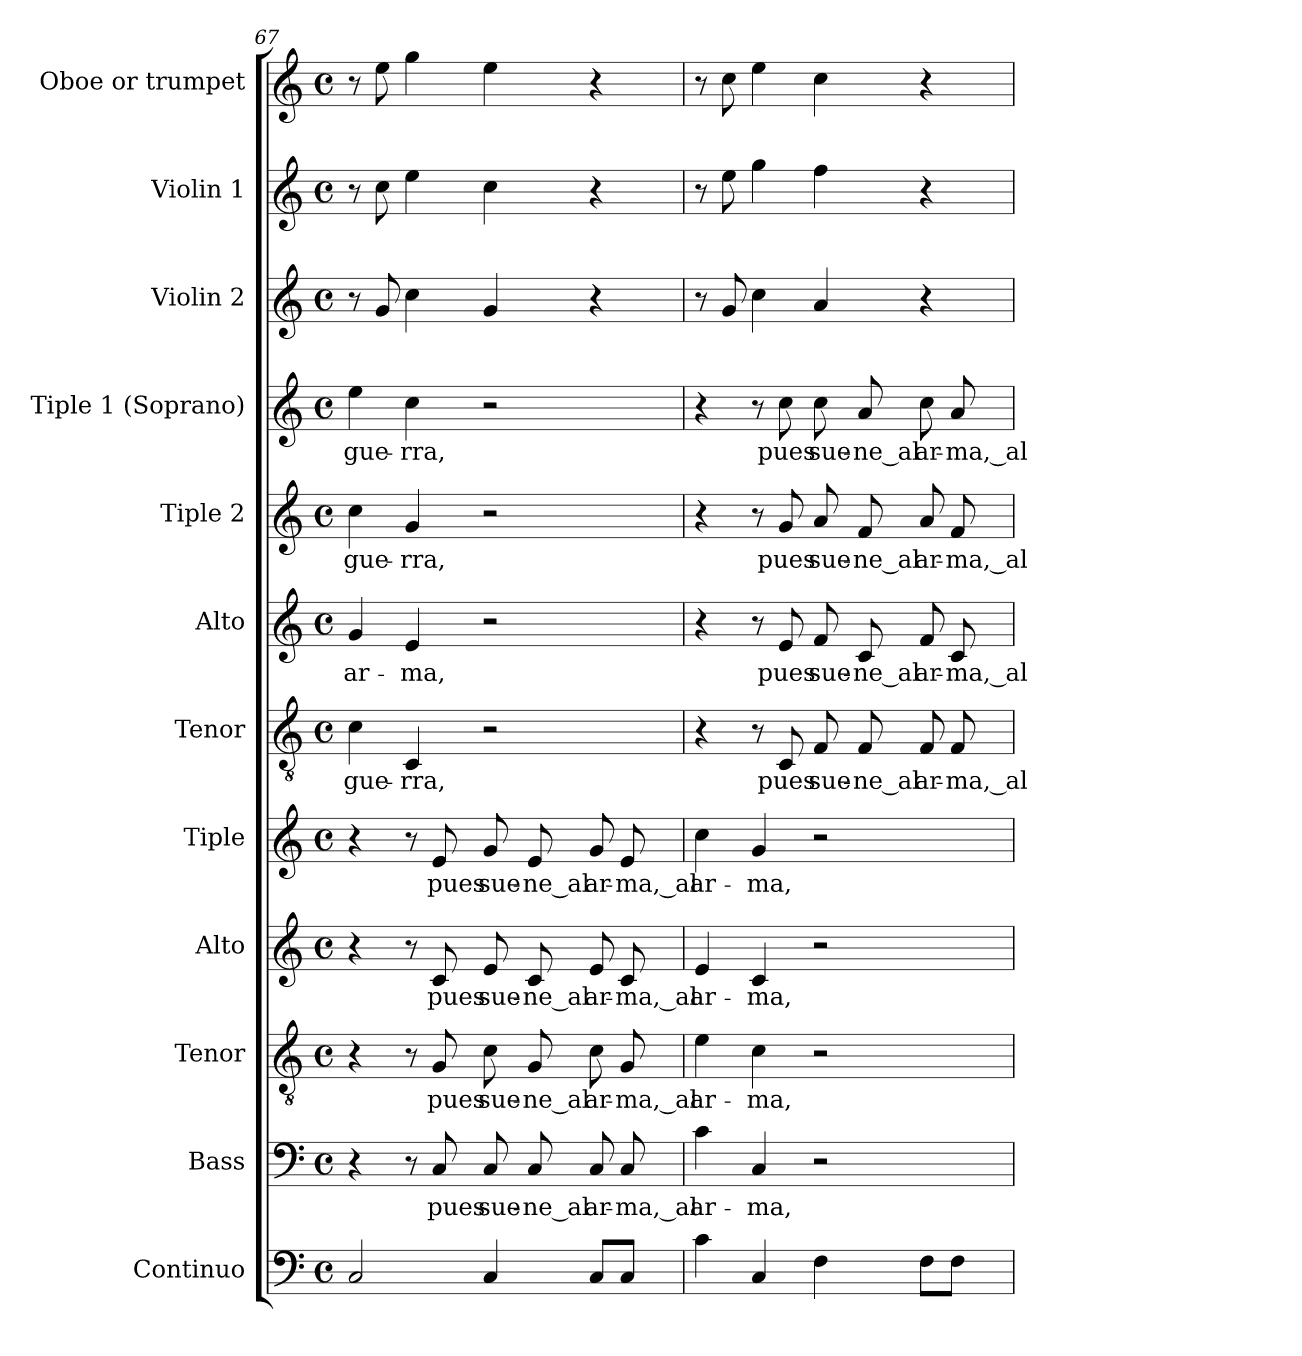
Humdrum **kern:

**kern	**kern	**text	**kern	**text	**kern	**text	**kern	**text	**kern	**text	**kern	**text	**kern	**text	**kern	**text	**kern	**kern	**kern
*part12	*part11	*part11	*part10	*part10	*part9	*part9	*part8	*part8	*part7	*part7	*part6	*part6	*part5	*part5	*part4	*part4	*part3	*part2	*part1
*staff12	*staff11	*staff11	*staff10	*staff10	*staff9	*staff9	*staff8	*staff8	*staff7	*staff7	*staff6	*staff6	*staff5	*staff5	*staff4	*staff4	*staff3	*staff2	*staff1
*I"Continuo	*I"Bass	*	*I"Tenor	*	*I"Alto	*	*I"Tiple	*	*I"Tenor	*	*I"Alto	*	*I"Tiple 2	*	*I"Tiple 1 (Soprano)	*	*I"Violin 2	*I"Violin 1	*I"Oboe or trumpet
*	*I'B.	*	*I'T.	*	*I'A.	*	*	*	*I'T.	*	*I'A.	*	*	*	*I'S1.	*	*I'Vln. 2	*I'Vln. 1	*I'Ob.
*clefF4	*clefF4	*	*clefGv2	*	*clefG2	*	*clefG2	*	*clefGv2	*	*clefG2	*	*clefG2	*	*clefG2	*	*clefG2	*clefG2	*clefG2
*	*	*	*ITrd7c12	*	*	*	*	*	*ITrd7c12	*	*	*	*	*	*	*	*	*	*
*k[]	*k[]	*	*k[]	*	*k[]	*	*k[]	*	*k[]	*	*k[]	*	*k[]	*	*k[]	*	*k[]	*k[]	*k[]
*C:	*C:	*	*C:	*	*C:	*	*C:	*	*C:	*	*C:	*	*C:	*	*C:	*	*C:	*C:	*C:
*M4/4	*M4/4	*	*M4/4	*	*M4/4	*	*M4/4	*	*M4/4	*	*M4/4	*	*M4/4	*	*M4/4	*	*M4/4	*M4/4	*M4/4
*met(c)	*met(c)	*	*met(c)	*	*met(c)	*	*met(c)	*	*met(c)	*	*met(c)	*	*met(c)	*	*met(c)	*	*met(c)	*met(c)	*met(c)
=67	=67	=67	=67	=67	=67	=67	=67	=67	=67	=67	=67	=67	=67	=67	=67	=67	=67	=67	=67
!	!	!	!	!	!	!	!	!	!	!LO:LY:b:color=#000000	!	!	!	!	!	!	!	!	!
!	!	!	!	!	!	!	!	!	!	!	!	!LO:LY:b:color=#000000	!	!	!	!	!	!	!
!	!	!	!	!	!	!	!	!	!	!	!	!	!	!LO:LY:b:color=#000000	!	!	!	!	!
!	!	!	!	!	!	!	!	!	!	!	!	!	!	!	!	!LO:LY:b:color=#000000	!	!	!
2Ci/	4r	.	4r	.	4r	.	4r	.	4Ci\	gue-	4gi/	ar-	4cci\	gue-	4eei\	gue-	8r	8r	8r
.	.	.	.	.	.	.	.	.	.	.	.	.	.	.	.	.	8gi/	8cci\	8eei\
!	!	!	!	!	!	!	!	!	!	!LO:LY:b:color=#000000	!	!	!	!	!	!	!	!	!
!	!	!	!	!	!	!	!	!	!	!	!	!LO:LY:b:color=#000000	!	!	!	!	!	!	!
!	!	!	!	!	!	!	!	!	!	!	!	!	!	!LO:LY:b:color=#000000	!	!	!	!	!
!	!	!	!	!	!	!	!	!	!	!	!	!	!	!	!	!LO:LY:b:color=#000000	!	!	!
.	8r	.	8r	.	8r	.	8r	.	4CCi/	-rra,	4ei/	-ma,	4gi/	-rra,	4cci\	-rra,	4cci\	4eei\	4ggi\
!	!	!LO:LY:b:color=#000000	!	!	!	!	!	!	!	!	!	!	!	!	!	!	!	!	!
!	!	!	!	!LO:LY:b:color=#000000	!	!	!	!	!	!	!	!	!	!	!	!	!	!	!
!	!	!	!	!	!	!LO:LY:b:color=#000000	!	!	!	!	!	!	!	!	!	!	!	!	!
!	!	!	!	!	!	!	!	!LO:LY:b:color=#000000	!	!	!	!	!	!	!	!	!	!	!
.	8Ci/	pues	8GGi/	pues	8ci/	pues	8ei/	pues	.	.	.	.	.	.	.	.	.	.	.
!	!	!LO:LY:b:color=#000000	!	!	!	!	!	!	!	!	!	!	!	!	!	!	!	!	!
!	!	!	!	!LO:LY:b:color=#000000	!	!	!	!	!	!	!	!	!	!	!	!	!	!	!
!	!	!	!	!	!	!LO:LY:b:color=#000000	!	!	!	!	!	!	!	!	!	!	!	!	!
!	!	!	!	!	!	!	!	!LO:LY:b:color=#000000	!	!	!	!	!	!	!	!	!	!	!
4Ci/	8Ci/	sue-	8Ci\	sue-	8ei/	sue-	8gi/	sue-	2r	.	2r	.	2r	.	2r	.	4gi/	4cci\	4eei\
!	!	!LO:LY:b:color=#000000	!	!	!	!	!	!	!	!	!	!	!	!	!	!	!	!	!
!	!	!	!	!LO:LY:b:color=#000000	!	!	!	!	!	!	!	!	!	!	!	!	!	!	!
!	!	!	!	!	!	!LO:LY:b:color=#000000	!	!	!	!	!	!	!	!	!	!	!	!	!
!	!	!	!	!	!	!	!	!LO:LY:b:color=#000000	!	!	!	!	!	!	!	!	!	!	!
.	8Ci/	-ne_al	8GGi/	-ne_al	8ci/	-ne_al	8ei/	-ne_al	.	.	.	.	.	.	.	.	.	.	.
!	!	!LO:LY:b:color=#000000	!	!	!	!	!	!	!	!	!	!	!	!	!	!	!	!	!
!	!	!	!	!LO:LY:b:color=#000000	!	!	!	!	!	!	!	!	!	!	!	!	!	!	!
!	!	!	!	!	!	!LO:LY:b:color=#000000	!	!	!	!	!	!	!	!	!	!	!	!	!
!	!	!	!	!	!	!	!	!LO:LY:b:color=#000000	!	!	!	!	!	!	!	!	!	!	!
8Ci/L	8Ci/	ar-	8Ci\	ar-	8ei/	ar-	8gi/	ar-	.	.	.	.	.	.	.	.	4r	4r	4r
!	!	!LO:LY:b:color=#000000	!	!	!	!	!	!	!	!	!	!	!	!	!	!	!	!	!
!	!	!	!	!LO:LY:b:color=#000000	!	!	!	!	!	!	!	!	!	!	!	!	!	!	!
!	!	!	!	!	!	!LO:LY:b:color=#000000	!	!	!	!	!	!	!	!	!	!	!	!	!
!	!	!	!	!	!	!	!	!LO:LY:b:color=#000000	!	!	!	!	!	!	!	!	!	!	!
8Ci/J	8Ci/	-ma,_al	8GGi/	-ma,_al	8ci/	-ma,_al	8ei/	-ma,_al	.	.	.	.	.	.	.	.	.	.	.
!!LO:PB:g=z
=68	=68	=68	=68	=68	=68	=68	=68	=68	=68	=68	=68	=68	=68	=68	=68	=68	=68	=68	=68
!	!	!LO:LY:b:color=#000000	!	!	!	!	!	!	!	!	!	!	!	!	!	!	!	!	!
!	!	!	!	!LO:LY:b:color=#000000	!	!	!	!	!	!	!	!	!	!	!	!	!	!	!
!	!	!	!	!	!	!LO:LY:b:color=#000000	!	!	!	!	!	!	!	!	!	!	!	!	!
!	!	!	!	!	!	!	!	!LO:LY:b:color=#000000	!	!	!	!	!	!	!	!	!	!	!
4ci\	4ci\	ar-	4Ei\	ar-	4ei/	ar-	4cci\	ar-	4r	.	4r	.	4r	.	4r	.	8r	8r	8r
.	.	.	.	.	.	.	.	.	.	.	.	.	.	.	.	.	8gi/	8eei\	8cci\
!	!	!LO:LY:b:color=#000000	!	!	!	!	!	!	!	!	!	!	!	!	!	!	!	!	!
!	!	!	!	!LO:LY:b:color=#000000	!	!	!	!	!	!	!	!	!	!	!	!	!	!	!
!	!	!	!	!	!	!LO:LY:b:color=#000000	!	!	!	!	!	!	!	!	!	!	!	!	!
!	!	!	!	!	!	!	!	!LO:LY:b:color=#000000	!	!	!	!	!	!	!	!	!	!	!
4Ci/	4Ci/	-ma,	4Ci\	-ma,	4ci/	-ma,	4gi/	-ma,	8r	.	8r	.	8r	.	8r	.	4cci\	4ggi\	4eei\
!	!	!	!	!	!	!	!	!	!	!LO:LY:b:color=#000000	!	!	!	!	!	!	!	!	!
!	!	!	!	!	!	!	!	!	!	!	!	!LO:LY:b:color=#000000	!	!	!	!	!	!	!
!	!	!	!	!	!	!	!	!	!	!	!	!	!	!LO:LY:b:color=#000000	!	!	!	!	!
!	!	!	!	!	!	!	!	!	!	!	!	!	!	!	!	!LO:LY:b:color=#000000	!	!	!
.	.	.	.	.	.	.	.	.	8CCi/	pues	8ei/	pues	8gi/	pues	8cci\	pues	.	.	.
!	!	!	!	!	!	!	!	!	!	!LO:LY:b:color=#000000	!	!	!	!	!	!	!	!	!
!	!	!	!	!	!	!	!	!	!	!	!	!LO:LY:b:color=#000000	!	!	!	!	!	!	!
!	!	!	!	!	!	!	!	!	!	!	!	!	!	!LO:LY:b:color=#000000	!	!	!	!	!
!	!	!	!	!	!	!	!	!	!	!	!	!	!	!	!	!LO:LY:b:color=#000000	!	!	!
4Fi\	2r	.	2r	.	2r	.	2r	.	8FFi/	sue-	8fi/	sue-	8ai/	sue-	8cci\	sue-	4ai/	4ffi\	4cci\
!	!	!	!	!	!	!	!	!	!	!LO:LY:b:color=#000000	!	!	!	!	!	!	!	!	!
!	!	!	!	!	!	!	!	!	!	!	!	!LO:LY:b:color=#000000	!	!	!	!	!	!	!
!	!	!	!	!	!	!	!	!	!	!	!	!	!	!LO:LY:b:color=#000000	!	!	!	!	!
!	!	!	!	!	!	!	!	!	!	!	!	!	!	!	!	!LO:LY:b:color=#000000	!	!	!
.	.	.	.	.	.	.	.	.	8FFi/	-ne_al	8ci/	-ne_al	8fi/	-ne_al	8ai/	-ne_al	.	.	.
!	!	!	!	!	!	!	!	!	!	!LO:LY:b:color=#000000	!	!	!	!	!	!	!	!	!
!	!	!	!	!	!	!	!	!	!	!	!	!LO:LY:b:color=#000000	!	!	!	!	!	!	!
!	!	!	!	!	!	!	!	!	!	!	!	!	!	!LO:LY:b:color=#000000	!	!	!	!	!
!	!	!	!	!	!	!	!	!	!	!	!	!	!	!	!	!LO:LY:b:color=#000000	!	!	!
8Fi\L	.	.	.	.	.	.	.	.	8FFi/	ar-	8fi/	ar-	8ai/	ar-	8cci\	ar-	4r	4r	4r
!	!	!	!	!	!	!	!	!	!	!LO:LY:b:color=#000000	!	!	!	!	!	!	!	!	!
!	!	!	!	!	!	!	!	!	!	!	!	!LO:LY:b:color=#000000	!	!	!	!	!	!	!
!	!	!	!	!	!	!	!	!	!	!	!	!	!	!LO:LY:b:color=#000000	!	!	!	!	!
!	!	!	!	!	!	!	!	!	!	!	!	!	!	!	!	!LO:LY:b:color=#000000	!	!	!
8Fi\J	.	.	.	.	.	.	.	.	8FFi/	-ma,_al	8ci/	-ma,_al	8fi/	-ma,_al	8ai/	-ma,_al	.	.	.
=	=	=	=	=	=	=	=	=	=	=	=	=	=	=	=	=	=	=	=
*-	*-	*-	*-	*-	*-	*-	*-	*-	*-	*-	*-	*-	*-	*-	*-	*-	*-	*-	*-
